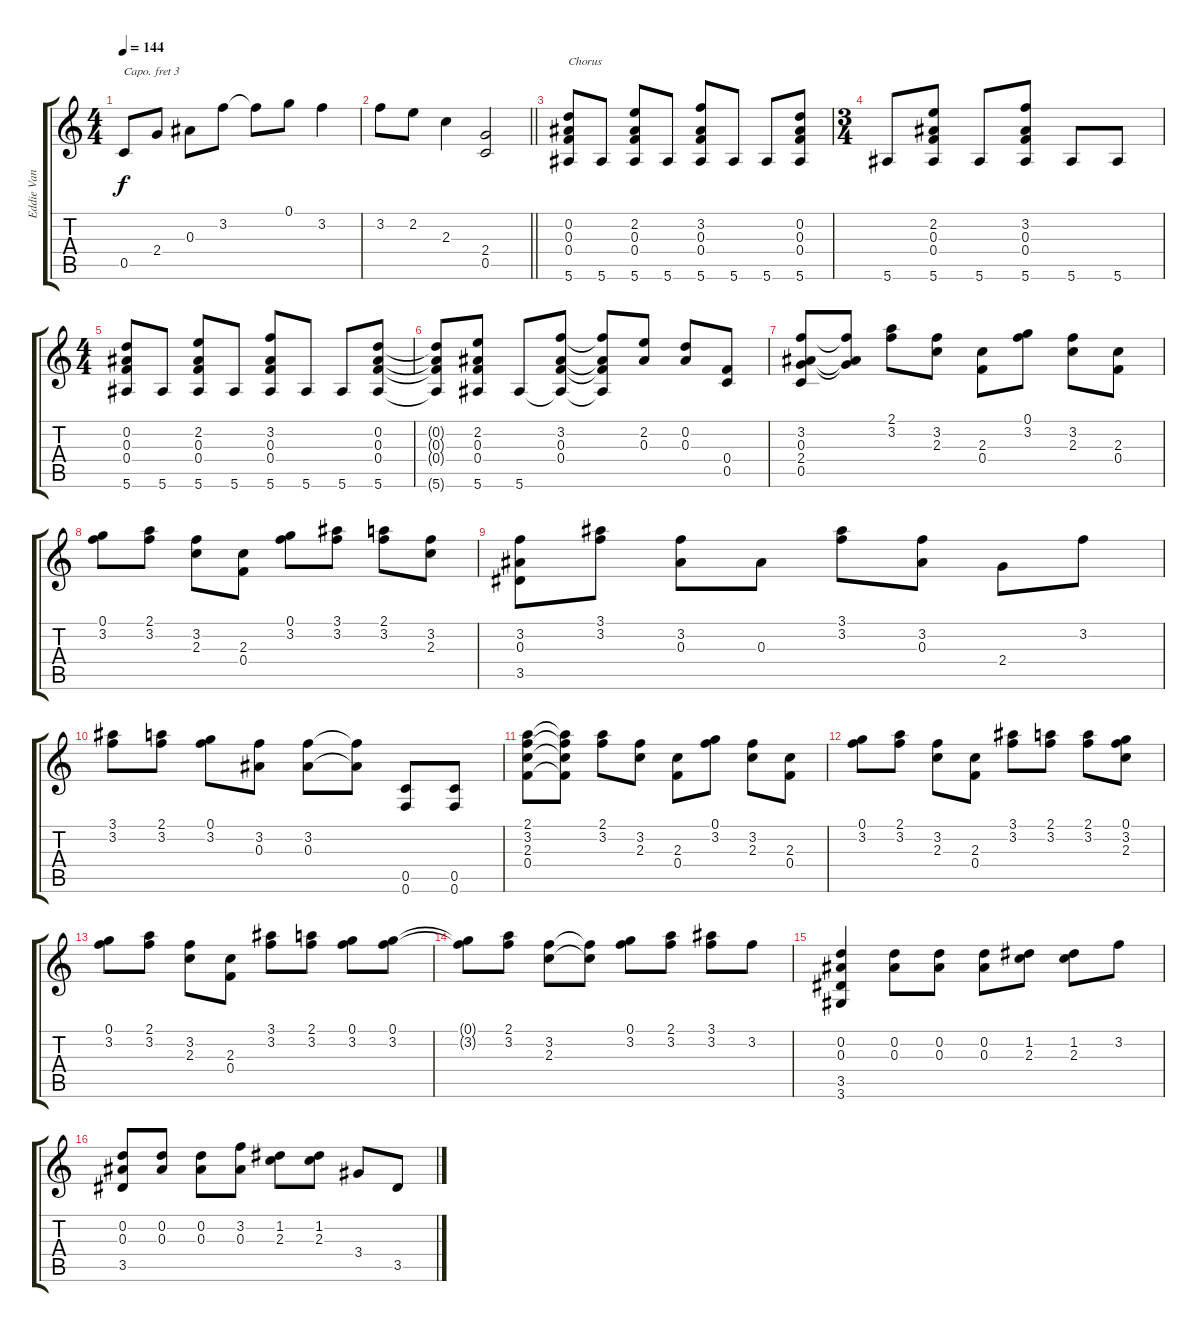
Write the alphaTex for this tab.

\track ("Eddie Van Halen" "Eddie Van ") {instrument overdrivenguitar}
\staff {score tabs}
\capo 3
\tuning (E4 B3 G3 D3 A2 D2) {hide}
\ts (4 4)
\tempo 144
\clef g2
\ks c
0.5.8{dy f} 2.4.8 0.3.8 3.2.8 3.2{t}.8 0.1.8 3.2.4 |
\barLineRight lightlight
3.2.8 2.2.8 2.3.4 (2.4 0.5).2 |
(0.2 0.3 0.4 5.6).8{txt "Chorus"} 5.6.8 (2.2 0.3 0.4 5.6).8 5.6.8 (3.2 0.3 0.4 5.6).8 5.6.8 5.6.8 (0.2 0.3 0.4 5.6).8 |
\ts (3 4)
5.6.8 (2.2 0.3 0.4 5.6).8 5.6.8 (3.2 0.3 0.4 5.6).8 5.6.8 5.6.8 |
\ts (4 4)
(0.2 0.3 0.4 5.6).8 5.6.8 (2.2 0.3 0.4 5.6).8 5.6.8 (3.2 0.3 0.4 5.6).8 5.6.8 5.6.8 (0.2 0.3 0.4 5.6).8 |
(0.2{t} 0.3{t} 0.4{t} 5.6{t}).8 (2.2 0.3 0.4 5.6).8 5.6.8 (3.2 0.3 0.4 5.6{t}).8 (3.2{t} 0.3{t} 0.4{t} 5.6{t}).8 (2.2 0.3).8 (0.2 0.3).8 (0.4 0.5).8 |
(3.2 0.3 2.4 0.5).8 (3.2{t} 0.3{t} 2.4{t}).8 (2.1 3.2).8 (3.2 2.3).8 (2.3 0.4).8 (0.1 3.2).8 (3.2 2.3).8 (2.3 0.4).8 |
(0.1 3.2).8 (2.1 3.2).8 (3.2 2.3).8 (2.3 0.4).8 (0.1 3.2).8 (3.1 3.2).8 (2.1 3.2).8 (3.2 2.3).8 |
(3.2 0.3 3.5).8 (3.1 3.2).8 (3.2 0.3).8 0.3.8 (3.1 3.2).8 (3.2 0.3).8 2.4.8 3.2.8 |
(3.1 3.2).8 (2.1 3.2).8 (0.1 3.2).8 (3.2 0.3).8 (3.2 0.3).8 (3.2{t} 0.3{t}).8 (0.5 0.6).8 (0.5 0.6).8 |
(2.1 3.2 2.3 0.4).8 (2.1{t} 3.2{t} 2.3{t} 0.4{t}).8 (2.1 3.2).8 (3.2 2.3).8 (2.3 0.4).8 (0.1 3.2).8 (3.2 2.3).8 (2.3 0.4).8 |
(0.1 3.2).8 (2.1 3.2).8 (3.2 2.3).8 (2.3 0.4).8 (3.1 3.2).8 (2.1 3.2).8 (2.1 3.2).8 (0.1 3.2 2.3).8 |
(0.1 3.2).8 (2.1 3.2).8 (3.2 2.3).8 (2.3 0.4).8 (3.1 3.2).8 (2.1 3.2).8 (0.1 3.2).8 (0.1 3.2).8 |
(0.1{t} 3.2{t}).8 (2.1 3.2).8 (3.2 2.3).8 (3.2{t} 2.3{t}).8 (0.1 3.2).8 (2.1 3.2).8 (3.1 3.2).8 3.2.8 |
(0.2 0.3 3.5 3.6).4 (0.2 0.3).8 (0.2 0.3).8 (0.2 0.3).8 (1.2 2.3).8 (1.2 2.3).8 3.2.8 |
(0.2 0.3 3.5).8 (0.2 0.3).8 (0.2 0.3).8 (3.2 0.3).8 (1.2 2.3).8 (1.2 2.3).8 3.4.8 3.5.8
